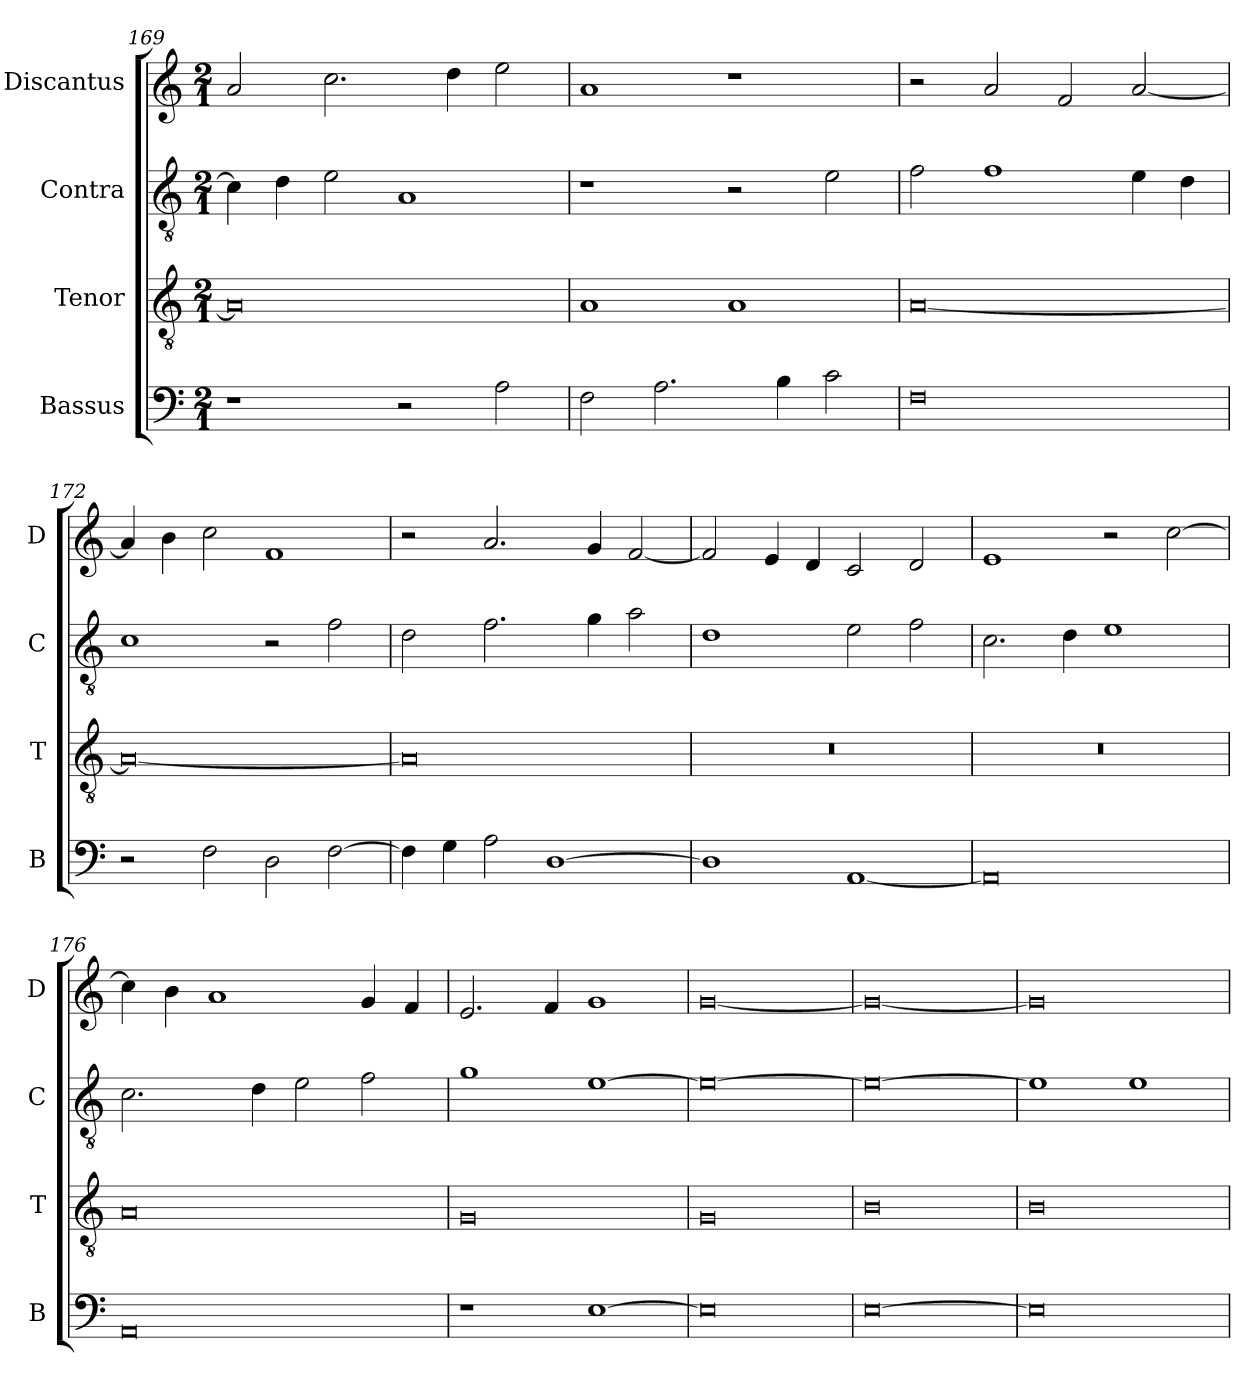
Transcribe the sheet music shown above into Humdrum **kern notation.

**kern	**kern	**kern	**kern
*part4	*part3	*part2	*part1
*staff4	*staff3	*staff2	*staff1
*I"Bassus	*I"Tenor	*I"Contra	*I"Discantus
*I'B	*I'T	*I'C	*I'D
*clefF4	*clefGv2	*clefGv2	*clefG2
*k[]	*k[]	*k[]	*k[]
*M2/1	*M2/1	*M2/1	*M2/1
=169	=169	=169	=169
1r	0A]	4c\]	2a/
.	.	4d\	.
.	.	2e\	2.cc\
2r	.	1A	.
.	.	.	4dd\
2A\	.	.	2ee\
=170	=170	=170	=170
2F\	1A	1r	1a
2.A\	.	.	.
.	1A	2r	1r
4B\	.	.	.
2c\	.	2e\	.
=171	=171	=171	=171
0F	[0A	2f\	2r
.	.	1f	2a/
.	.	.	2f/
.	.	4e\	[2a/
.	.	4d\	.
=172	=172	=172	=172
2r	0A_	1c	4a/]
.	.	.	4b\
2F\	.	.	2cc\
2D\	.	2r	1f
[2F\	.	2f\	.
=173	=173	=173	=173
4F\]	0A]	2d\	2r
4G\	.	.	.
2A\	.	2.f\	2.a/
[1D	.	.	.
.	.	4g\	4g/
.	.	2a\	[2f/
=174	=174	=174	=174
1D]	0r	1d	2f/]
.	.	.	4e/
.	.	.	4d/
[1AA	.	2e\	2c/
.	.	2f\	2d/
=175	=175	=175	=175
0AA]	0r	2.c\	1e
.	.	4d\	.
.	.	1e	2r
.	.	.	[2cc\
=176	=176	=176	=176
0AA	0A	2.c\	4cc\]
.	.	.	4b\
.	.	.	1a
.	.	4d\	.
.	.	2e\	.
.	.	2f\	4g/
.	.	.	4f/
=177	=177	=177	=177
1r	0G	1g	2.e/
.	.	.	4f/
[1E	.	[1e	1g
=178	=178	=178	=178
0E]	0G	0e_	[0g
=179	=179	=179	=179
[0E	0B	0e_	0g_
=180	=180	=180	=180
0E]	0B	1e]	0g]
.	.	1e	.
=	=	=	=
*-	*-	*-	*-
